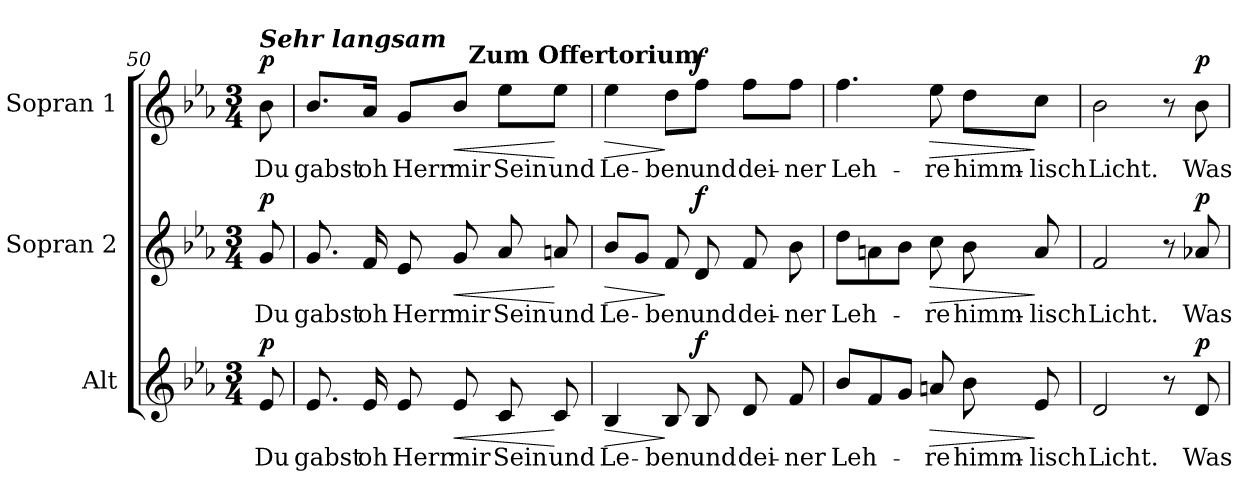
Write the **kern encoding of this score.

**kern	**text	**dynam	**kern	**text	**dynam	**kern	**text	**dynam
*part3	*part3	*part3	*part2	*part2	*part2	*part1	*part1	*part1
*staff3	*staff3	*staff3	*staff2	*staff2	*staff2	*staff1	*staff1	*staff1
*I"Alt	*	*	*I"Sopran 2	*	*	*I"Sopran 1	*	*
!!LO:PB:g=z
*clefG2	*	*	*clefG2	*	*	*clefG2	*	*
*k[b-e-a-]	*	*	*k[b-e-a-]	*	*	*k[b-e-a-]	*	*
*E-:	*	*	*E-:	*	*	*E-:	*	*
*M3/4	*	*	*M3/4	*	*	*M3/4	*	*
=50	=50	=50	=50	=50	=50	=50	=50	=50
!	!	!	!	!	!	!LO:TX:a:Bi:t=Sehr langsam	!	!
!	!LO:LY:b	!LO:DY:a	!	!LO:LY:b	!LO:DY:a	!	!LO:LY:b	!LO:DY:a
8e-/	Du	p	8g/	Du	p	8b-\	Du	p
=51	=51	=51	=51	=51	=51	=51	=51	=51
!	!LO:LY:b	!	!	!LO:LY:b	!	!	!LO:LY:b	!
*	*	*	*	*	*	*^	*	*
8.e-/	gabst	.	8.g/	gabst	.	8.b-/L	4ryy	gabst	.
!	!LO:LY:b	!	!	!LO:LY:b	!	!	!	!LO:LY:b	!
16e-/	oh	.	16f/	oh	.	16a-/Jk	.	oh	.
!	!LO:LY:b	!	!	!LO:LY:b	!	!	!	!LO:LY:b	!
8e-/	Herr	.	8e-/	Herr	.	8g/L	8ryy	Herr	.
!	!LO:LY:b	!LO:HP:b	!	!LO:LY:b	!LO:HP:b	!	!	!LO:LY:b	!LO:HP:b
8e-/	mir	<	8g/	mir	<	8b-/J	32ryy	mir	<
!	!	!	!	!	!	!	!LO:TX:a:B:t=Zum Offertorium	!	!
.	.	.	.	.	.	.	4ryy	.	.
!	!LO:LY:b	!	!	!LO:LY:b	!	!	!	!LO:LY:b	!
8c/	Sein	.	8a-/	Sein	.	8ee-\L	.	Sein	.
!	!LO:LY:b	!	!	!LO:LY:b	!	!	!	!LO:LY:b	!
8c/	und	[	8an/	und	[	8ee-\J	.	und	[
.	.	.	.	.	.	.	16.ryy	.	.
=52	=52	=52	=52	=52	=52	=52	=52	=52	=52
!	!LO:LY:b	!LO:HP:b	!	!LO:LY:b	!LO:HP:b	!	!	!LO:LY:b	!LO:HP:b
*	*	*	*	*	*	*v	*v	*	*
4B-/	Le-	>	8b-/L	Le-	>	4ee-\	Le-	>
.	.	.	8g/J	.	.	.	.	.
!	!LO:LY:b	!	!	!LO:LY:b	!	!	!LO:LY:b	!
8B-/	-ben	]	8f/	-ben	]	8dd\L	-ben	]
!	!LO:LY:b	!LO:DY:a	!	!LO:LY:b	!LO:DY:a	!	!LO:LY:b	!LO:DY:a
8B-/	und	f	8d/	und	f	8ff\J	und	f
!	!LO:LY:b	!	!	!LO:LY:b	!	!	!LO:LY:b	!
8d/	dei-	.	8f/	dei-	.	8ff\L	dei-	.
!	!LO:LY:b	!	!	!LO:LY:b	!	!	!LO:LY:b	!
8f/	-ner	.	8b-\	-ner	.	8ff\J	-ner	.
=53	=53	=53	=53	=53	=53	=53	=53	=53
!	!LO:LY:b	!	!	!LO:LY:b	!	!	!LO:LY:b	!
8b-/L	Leh-	.	8dd\L	Leh-	.	4.ff\	Leh-	.
8f/	.	.	8an\	.	.	.	.	.
8g/J	.	.	8b-\J	.	.	.	.	.
!	!LO:LY:b	!LO:HP:b	!	!LO:LY:b	!LO:HP:b	!	!LO:LY:b	!LO:HP:b
8an/	-re	>	8cc\	-re	>	8ee-\	-re	>
!	!LO:LY:b	!	!	!LO:LY:b	!	!	!LO:LY:b	!
8b-\	himm-	.	8b-\	himm-	.	8dd\L	himm-	.
!	!LO:LY:b	!	!	!LO:LY:b	!	!	!LO:LY:b	!
8e-/	-lisch	]	8a/	-lisch	]	8cc\J	-lisch	]
!!LO:LB:g=z
=54	=54	=54	=54	=54	=54	=54	=54	=54
!	!LO:LY:b	!	!	!LO:LY:b	!	!	!LO:LY:b	!
2d/	Licht.	.	2f/	Licht.	.	2b-\	Licht.	.
8r	.	.	8r	.	.	8r	.	.
!	!LO:LY:b	!LO:DY:a	!	!LO:LY:b	!LO:DY:a	!	!LO:LY:b	!LO:DY:a
8d/	Was	p	8a-X/	Was	p	8b-\	Was	p
=	=	=	=	=	=	=	=	=
*-	*-	*-	*-	*-	*-	*-	*-	*-
